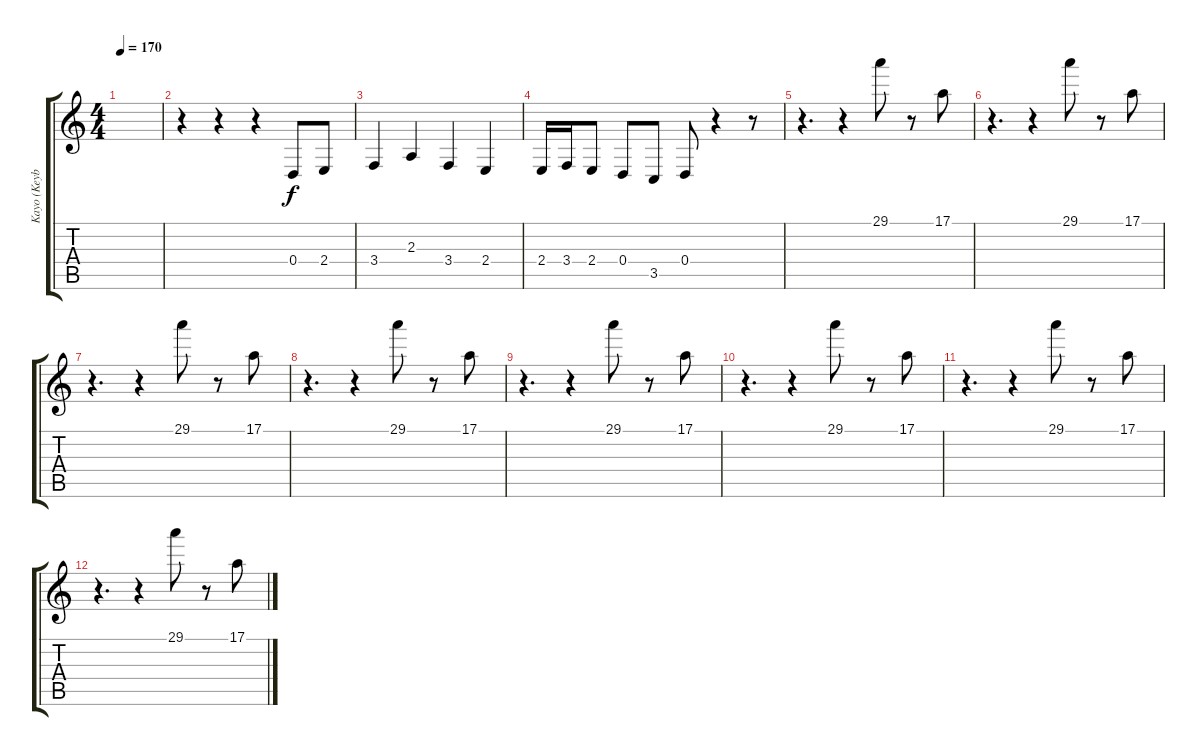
\track ("Kayo (Keyboard)" "Kayo (Keyb") {instrument churchorgan}
\staff {score tabs}
\tuning (E4 B3 G3 D3 A2 E2) {hide}
\ts (4 4)
\tempo 170
\clef g2
\ks c
|
r.4 r.4 r.4 0.4.8 2.4.8 |
3.4.4 2.3.4 3.4.4 2.4.4 |
2.4.16 3.4.16 2.4.8 0.4.8 3.5.8 0.4.8 r.4 r.8 |
r.4{d} r.4 29.1.8 r.8 17.1.8 |
r.4{d} r.4 29.1.8 r.8 17.1.8 |
r.4{d} r.4 29.1.8 r.8 17.1.8 |
r.4{d} r.4 29.1.8 r.8 17.1.8 |
r.4{d} r.4 29.1.8 r.8 17.1.8 |
r.4{d} r.4 29.1.8 r.8 17.1.8 |
r.4{d} r.4 29.1.8 r.8 17.1.8 |
r.4{d} r.4 29.1.8 r.8 17.1.8
